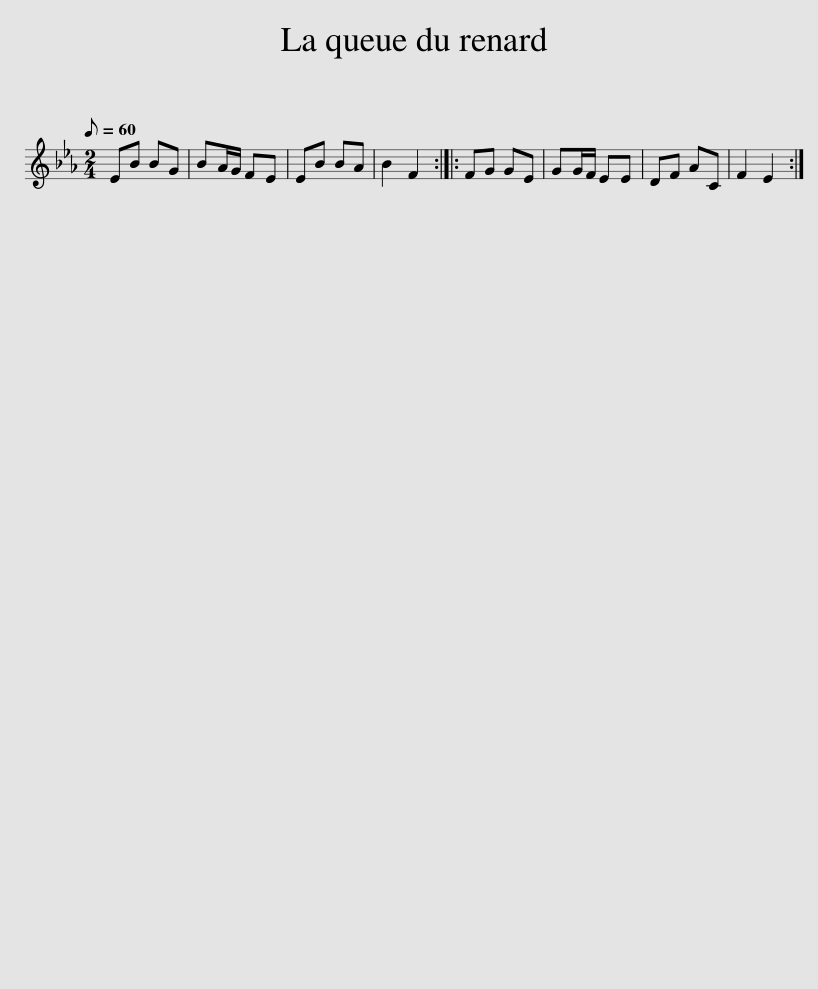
X:1
L:1/8
Q:1/8=60
M:2/4
I:linebreak $
K:Eb
V:1 treble
V:1
 EB BG | BA/G/ FE | EB BA | B2 F2 :: FG GE | %5
 GG/F/ EE | DF AC | F2 E2 :| %8
